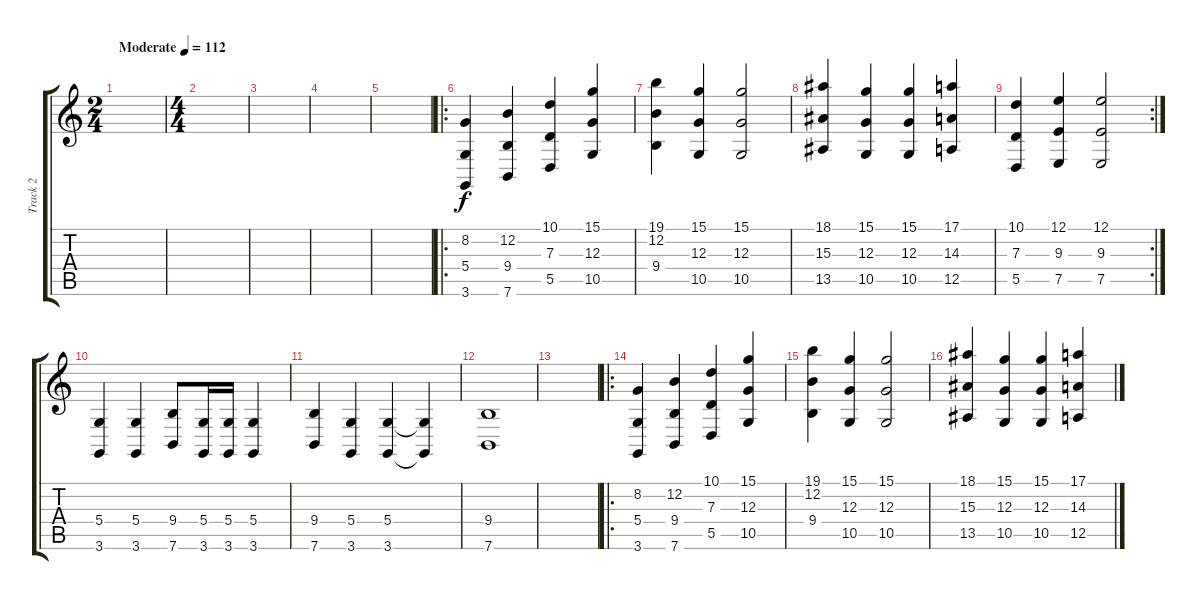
\track ("Track 2" "Track 2") {instrument sopranosax}
\staff {score tabs}
\tuning (E4 B3 G3 D3 A2 E2) {hide}
\ts (2 4)
\tempo (112 "Moderate")
\clef g2
\ks c
|
\ts (4 4)
|
|
|
|
\ro
(8.2 5.4 3.6).4 (12.2 9.4 7.6).4 (10.1 7.3 5.5).4 (15.1 12.3 10.5).4 |
(19.1 12.2 9.4).4 (15.1 12.3 10.5).4 (15.1 12.3 10.5).2 |
(18.1 15.3 13.5).4 (15.1 12.3 10.5).4 (15.1 12.3 10.5).4 (17.1 14.3 12.5).4 |
\rc 2
(10.1 7.3 5.5).4 (12.1 9.3 7.5).4 (12.1 9.3 7.5).2 |
(5.4 3.6).4 (5.4 3.6).4 (9.4 7.6).8 (5.4 3.6).16 (5.4 3.6).16 (5.4 3.6).4 |
(9.4 7.6).4 (5.4 3.6).4 (5.4 3.6).4 (5.4{t} 3.6{t}).4 |
(9.4 7.6).1 |
|
\ro
(8.2 5.4 3.6).4 (12.2 9.4 7.6).4 (10.1 7.3 5.5).4 (15.1 12.3 10.5).4 |
(19.1 12.2 9.4).4 (15.1 12.3 10.5).4 (15.1 12.3 10.5).2 |
(18.1 15.3 13.5).4 (15.1 12.3 10.5).4 (15.1 12.3 10.5).4 (17.1 14.3 12.5).4
